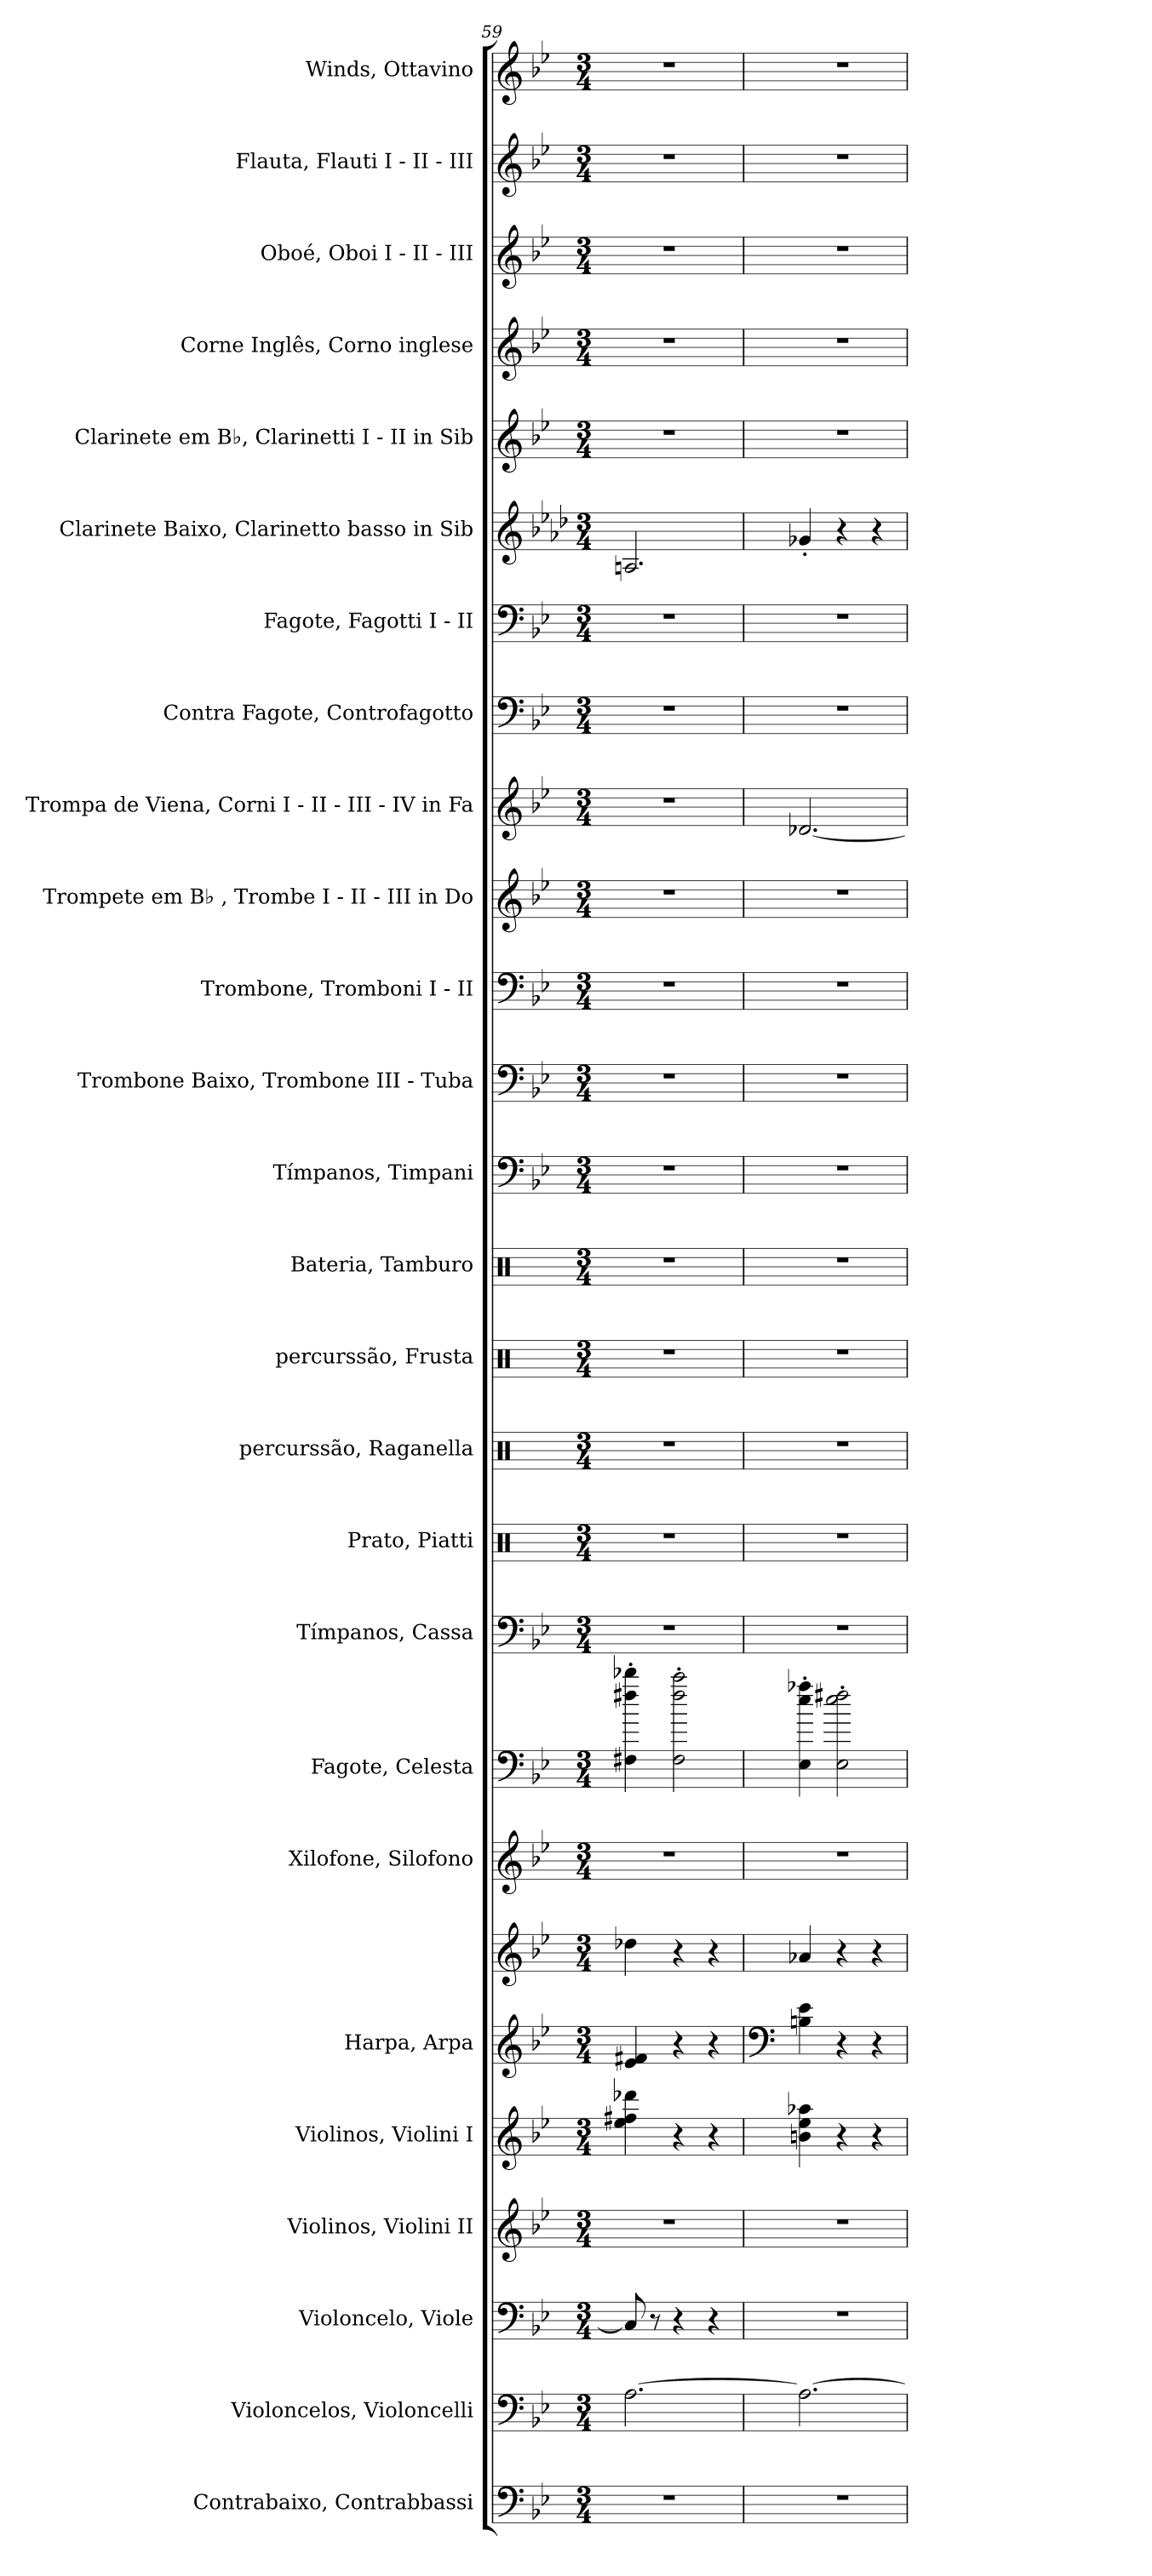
**kern	**kern	**kern	**kern	**kern	**kern	**kern	**kern	**kern	**kern	**kern	**kern	**kern	**kern	**kern	**kern	**kern	**kern	**kern	**kern	**kern	**kern	**kern	**kern	**kern	**kern	**kern
*part26	*part25	*part24	*part23	*part22	*part21	*part21	*part20	*part19	*part18	*part17	*part16	*part15	*part14	*part13	*part12	*part11	*part10	*part9	*part8	*part7	*part6	*part5	*part4	*part3	*part2	*part1
*staff27	*staff26	*staff25	*staff24	*staff23	*staff22	*staff21	*staff20	*staff19	*staff18	*staff17	*staff16	*staff15	*staff14	*staff13	*staff12	*staff11	*staff10	*staff9	*staff8	*staff7	*staff6	*staff5	*staff4	*staff3	*staff2	*staff1
*I"Contrabaixo, Contrabbassi	*I"Violoncelos, Violoncelli	*I"Violoncelo, Viole	*I"Violinos, Violini II	*I"Violinos, Violini I	*I"Harpa, Arpa	*	*I"Xilofone, Silofono	*I"Fagote, Celesta	*I"Tímpanos, Cassa	*I"Prato, Piatti	*I"percurssão, Raganella	*I"percurssão, Frusta	*I"Bateria, Tamburo	*I"Tímpanos, Timpani	*I"Trombone Baixo, Trombone III - Tuba	*I"Trombone, Tromboni I - II	*I"Trompete em B♭ , Trombe I - II - III in Do	*I"Trompa de Viena, Corni I - II - III - IV in Fa	*I"Contra Fagote, Controfagotto	*I"Fagote, Fagotti I - II	*I"Clarinete Baixo, Clarinetto basso in Sib	*I"Clarinete em B♭, Clarinetti I - II in Sib	*I"Corne Inglês, Corno inglese	*I"Oboé, Oboi I - II - III	*I"Flauta, Flauti I - II - III	*I"Winds, Ottavino
*I'Cb.	*I'Vcs.	*I'Vc.	*I'Vno.	*I'Vno.	*I'Hpa.	*	*I'Xil.	*I'Fg.	*	*I'Prt.	*I'Perc.	*I'Perc.	*	*I'Timp.	*I'Tbn. B.	*I'Tbn.	*I'Tp. B♭	*	*I'Ct. Fg.	*I'Fg.	*I'Cl. B.	*I'Cl. B♭	*I'C. I.	*I'Ob.	*I'Fl.	*I'Wi.
*clefF4	*clefF4	*clefF4	*clefG2	*clefG2	*clefG2	*clefG2	*clefG2	*clefF4	*clefF4	*clefX	*clefX	*clefX	*clefX	*clefF4	*clefF4	*clefF4	*clefG2	*clefG2	*clefF4	*clefF4	*clefG2	*clefG2	*clefG2	*clefG2	*clefG2	*clefG2
*ITrd7c12	*	*	*	*	*	*	*ITrd-7c-12	*	*	*	*	*	*	*	*	*	*ITrd1c2	*ITrd4c7	*ITrd7c12	*	*ITrd8c14	*ITrd1c2	*ITrd4c7	*	*	*
*k[b-e-]	*k[b-e-]	*k[b-e-]	*k[b-e-]	*k[b-e-]	*k[b-e-]	*k[b-e-]	*k[b-e-]	*k[b-e-]	*k[b-e-]	*k[]	*k[]	*k[]	*k[]	*k[b-e-]	*k[b-e-]	*k[b-e-]	*k[b-e-a-d-]	*k[b-e-a-]	*k[b-e-]	*k[b-e-]	*k[b-e-a-d-]	*k[b-e-a-d-]	*k[b-e-a-]	*k[b-e-]	*k[b-e-]	*k[b-e-]
*M3/4	*M3/4	*M3/4	*M3/4	*M3/4	*M3/4	*M3/4	*M3/4	*M3/4	*M3/4	*M3/4	*M3/4	*M3/4	*M3/4	*M3/4	*M3/4	*M3/4	*M3/4	*M3/4	*M3/4	*M3/4	*M3/4	*M3/4	*M3/4	*M3/4	*M3/4	*M3/4
=59	=59	=59	=59	=59	=59	=59	=59	=59	=59	=59	=59	=59	=59	=59	=59	=59	=59	=59	=59	=59	=59	=59	=59	=59	=59	=59
2.r	[2.A\	8C/]	2.r	4ee-\ 4ff#X\ 4ddd-X\	4e-/ 4f#X/	4dd-X\	2.r	4F#X\' 4ff#X\' 4ddd-X\'	2.r	2.r	2.r	2.r	2.r	2.r	2.r	2.r	2.r	2.r	2.r	2.r	2.AAn/	2.r	2.r	2.r	2.r	2.r
.	.	8r	.	.	.	.	.	.	.	.	.	.	.	.	.	.	.	.	.	.	.	.	.	.	.	.
.	.	4r	.	4r	4r	4r	.	2F#\' 2ff#\' 2ccc\'	.	.	.	.	.	.	.	.	.	.	.	.	.	.	.	.	.	.
.	.	4r	.	4r	4r	4r	.	.	.	.	.	.	.	.	.	.	.	.	.	.	.	.	.	.	.	.
=60	=60	=60	=60	=60	=60	=60	=60	=60	=60	=60	=60	=60	=60	=60	=60	=60	=60	=60	=60	=60	=60	=60	=60	=60	=60	=60
*	*	*	*	*	*clefF4	*	*	*	*	*	*	*	*	*	*	*	*	*	*	*	*	*	*	*	*	*
2.r	2.A\_	2.r	2.r	4bn\ 4ee-\ 4aa-X\	4Bn\ 4e-\	4a-X/	2.r	4E-\' 4ee-\' 4aa-X\'	2.r	2.r	2.r	2.r	2.r	2.r	2.r	2.r	2.r	[2.G-X/	2.r	2.r	4G-X'/	2.r	2.r	2.r	2.r	2.r
.	.	.	.	4r	4r	4r	.	2E-\' 2ee-\' 2ff#X\'	.	.	.	.	.	.	.	.	.	.	.	.	4r	.	.	.	.	.
.	.	.	.	4r	4r	4r	.	.	.	.	.	.	.	.	.	.	.	.	.	.	4r	.	.	.	.	.
=	=	=	=	=	=	=	=	=	=	=	=	=	=	=	=	=	=	=	=	=	=	=	=	=	=	=
*-	*-	*-	*-	*-	*-	*-	*-	*-	*-	*-	*-	*-	*-	*-	*-	*-	*-	*-	*-	*-	*-	*-	*-	*-	*-	*-
